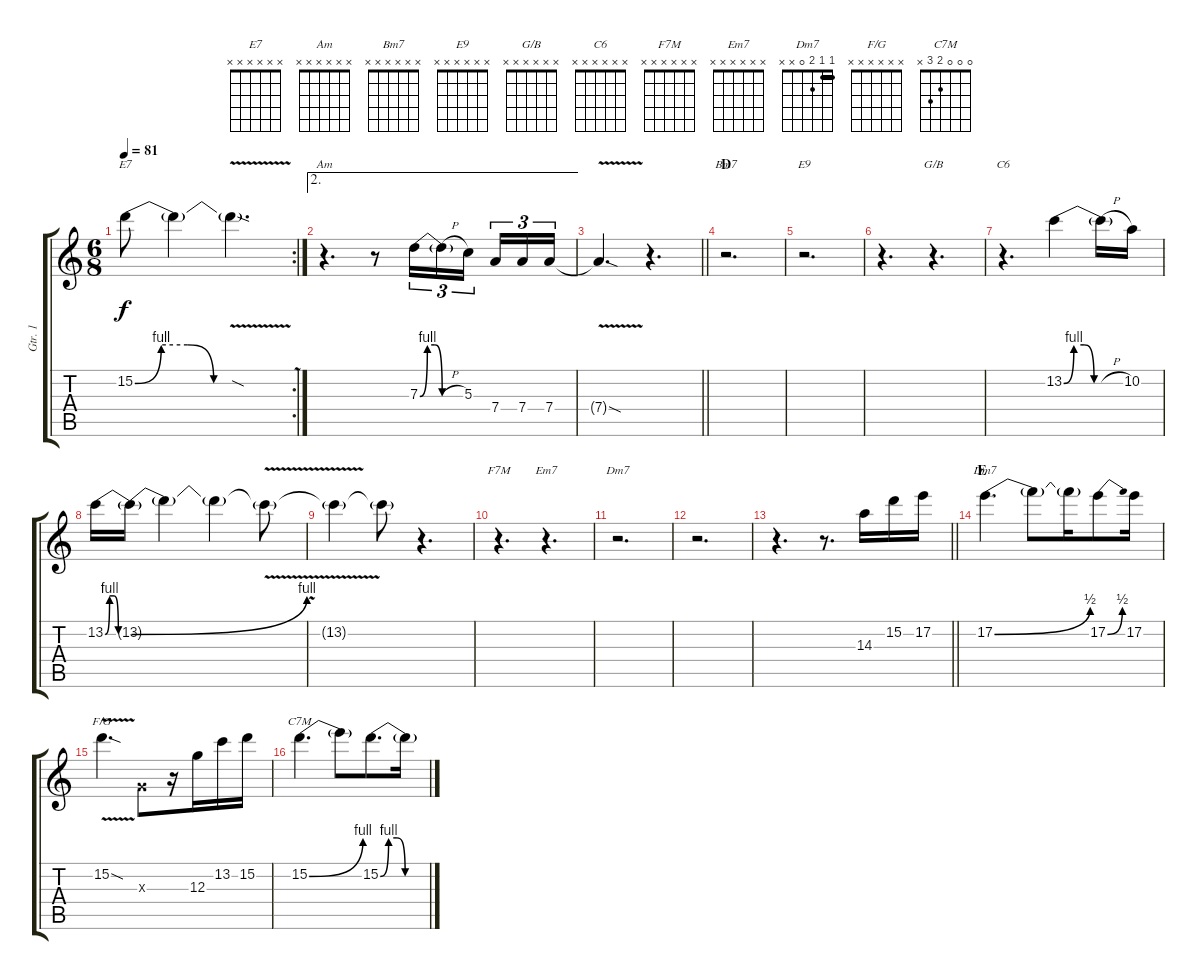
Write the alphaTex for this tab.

\track ("Gtr. 1" "Gtr. 1") {instrument distortionguitar}
\staff {score tabs}
\tuning (E4 B3 G3 D3 A2 E2) {hide}
\chord ("E7" x x x x x x)
\chord ("Am" x x x x x x)
\chord ("Bm7" x x x x x x)
\chord ("E9" x x x x x x)
\chord ("G/B" x x x x x x)
\chord ("C6" x x x x x x)
\chord ("F7M" x x x x x x)
\chord ("Em7" x x x x x x)
\chord ("Dm7" x x x x x x)
\chord ("Dm7" 1 1 2 0 x x) {barre 1}
\chord ("F/G" x x x x x x)
\chord ("C7M" 0 0 0 2 3 x)
\rc 2
\ts (6 8)
\tempo 81
\clef g2
\ks c
15.2{be (custom 0 0 10 4 20 4 30 0 60 0)}.8{ch "E7" dy f} 15.2{t}.4 15.2{v sod t}.4{d} |
\ae 2
r.4{d ch "Am"} r.8 7.3{be (custom 0 0 10 4 20 4 30 0 60 0)}.16{tu (3 2)} 7.3{h t}.16{tu (3 2)} 5.3.16{tu (3 2) beam splitsecondary} 7.4.16{tu (3 2)} 7.4.16{tu (3 2)} 7.4.16{tu (3 2)} |
\barLineRight lightlight
7.4{v sod t}.4{d} r.4{d} |
\section ("" "D")
r.2{d ch "Bm7"} |
r.2{d ch "E9"} |
r.4{d} r.4{d ch "G/B"} |
r.4{d ch "C6"} 13.2{be (custom 0 0 10 4 20 4 30 0 60 0)}.4 13.2{h t}.16 10.2.16 |
13.2{be (custom 0 0 10 4 20 4 30 0 60 0)}.16 13.2{be (bend 0 0 60 4) t}.16 13.2{t}.4 13.2{t}.4 13.2{v t}.8 |
13.2{t}.4 13.2{t}.8 r.4{d} |
r.4{d ch "F7M"} r.4{d ch "Em7"} |
r.2{d ch "Dm7"} |
r.2{d} |
\barLineRight lightlight
r.4{d} r.8{d} 14.3.16 15.2.16 17.2.16 |
\section ("" "E")
17.2{be (bend 0 0 60 2)}.4{d ch "Dm7"} 17.2{t}.8 17.2{t}.16 17.2{be (bend 0 0 60 2)}.8 17.2.16 |
15.2{v sod}.4{d ch "F/G"} 0.3{x}.8 r.16 12.3.16 13.2.16 15.2.16 |
15.2{be (bend 0 0 60 4)}.4{d ch "C7M"} 15.2{t}.8 15.2{be (custom 0 0 10 4 20 4 30 0 60 0)}.8{d} 15.2{t}.16
